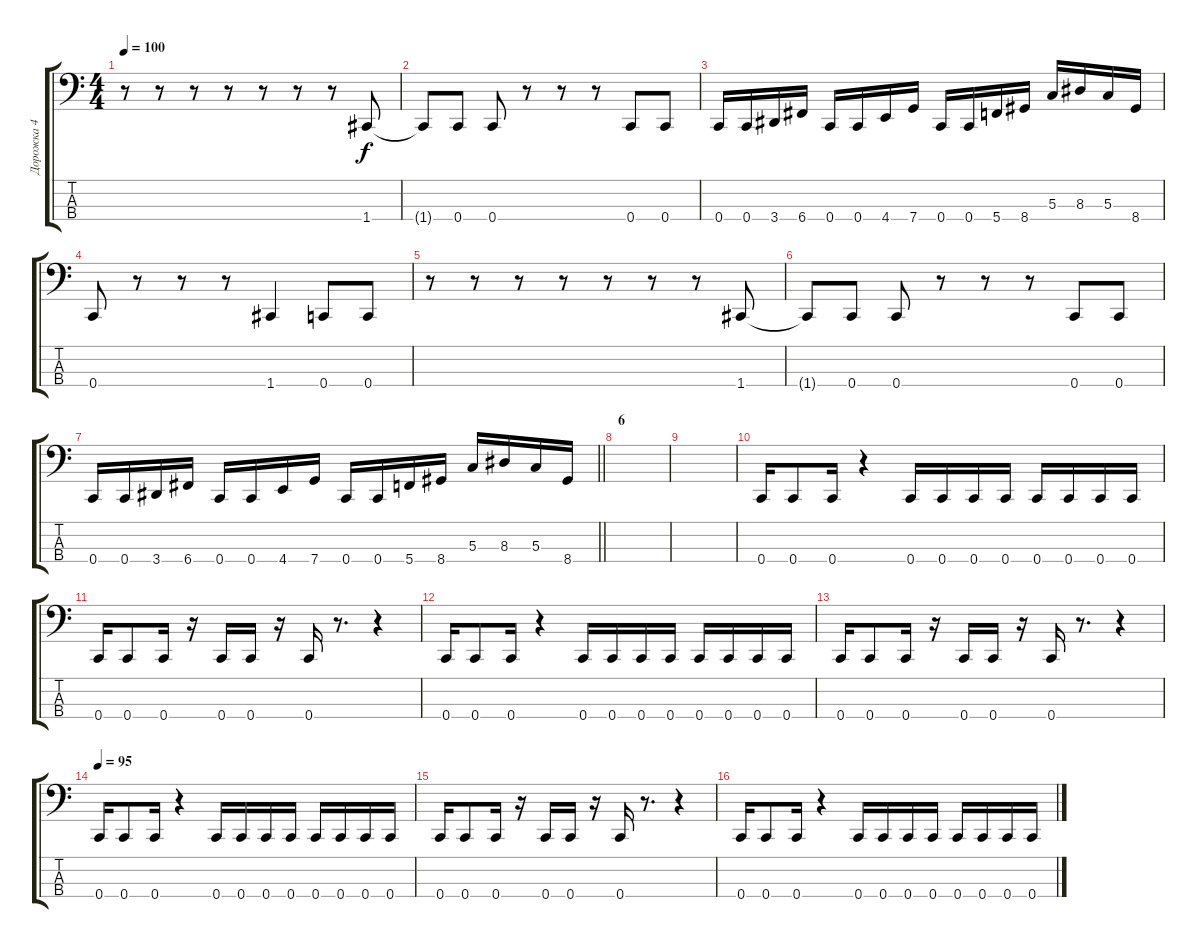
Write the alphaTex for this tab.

\track ("Дорожка 4" "Дорожка 4") {instrument electricbasspick}
\staff {score tabs}
\tuning (F2 C2 G1 C1) {hide}
\ts (4 4)
\tempo 100
\clef f4
\ks c
r.8{dy f} r.8 r.8 r.8 r.8 r.8 r.8 1.4.8 |
1.4{t}.8 0.4.8 0.4.8 r.8 r.8 r.8 0.4.8 0.4.8 |
0.4.16 0.4.16 3.4.16 6.4.16 0.4.16 0.4.16 4.4.16 7.4.16 0.4.16 0.4.16 5.4.16 8.4.16 5.3.16 8.3.16 5.3.16 8.4.16 |
0.4.8 r.8 r.8 r.8 1.4.4 0.4.8 0.4.8 |
r.8 r.8 r.8 r.8 r.8 r.8 r.8 1.4.8 |
1.4{t}.8 0.4.8 0.4.8 r.8 r.8 r.8 0.4.8 0.4.8 |
\barLineRight lightlight
0.4.16 0.4.16 3.4.16 6.4.16 0.4.16 0.4.16 4.4.16 7.4.16 0.4.16 0.4.16 5.4.16 8.4.16 5.3.16 8.3.16 5.3.16 8.4.16 |
\section ("" "6")
|
|
0.4.16 0.4.8 0.4.16 r.4 0.4.16 0.4.16 0.4.16 0.4.16 0.4.16 0.4.16 0.4.16 0.4.16 |
0.4.16 0.4.8 0.4.16 r.16 0.4.16 0.4.16 r.16 0.4.16 r.8{d} r.4 |
0.4.16 0.4.8 0.4.16 r.4 0.4.16 0.4.16 0.4.16 0.4.16 0.4.16 0.4.16 0.4.16 0.4.16 |
0.4.16 0.4.8 0.4.16 r.16 0.4.16 0.4.16 r.16 0.4.16 r.8{d} r.4 |
\tempo 95
0.4.16 0.4.8 0.4.16 r.4 0.4.16 0.4.16 0.4.16 0.4.16 0.4.16 0.4.16 0.4.16 0.4.16 |
0.4.16 0.4.8 0.4.16 r.16 0.4.16 0.4.16 r.16 0.4.16 r.8{d} r.4 |
0.4.16 0.4.8 0.4.16 r.4 0.4.16 0.4.16 0.4.16 0.4.16 0.4.16 0.4.16 0.4.16 0.4.16
